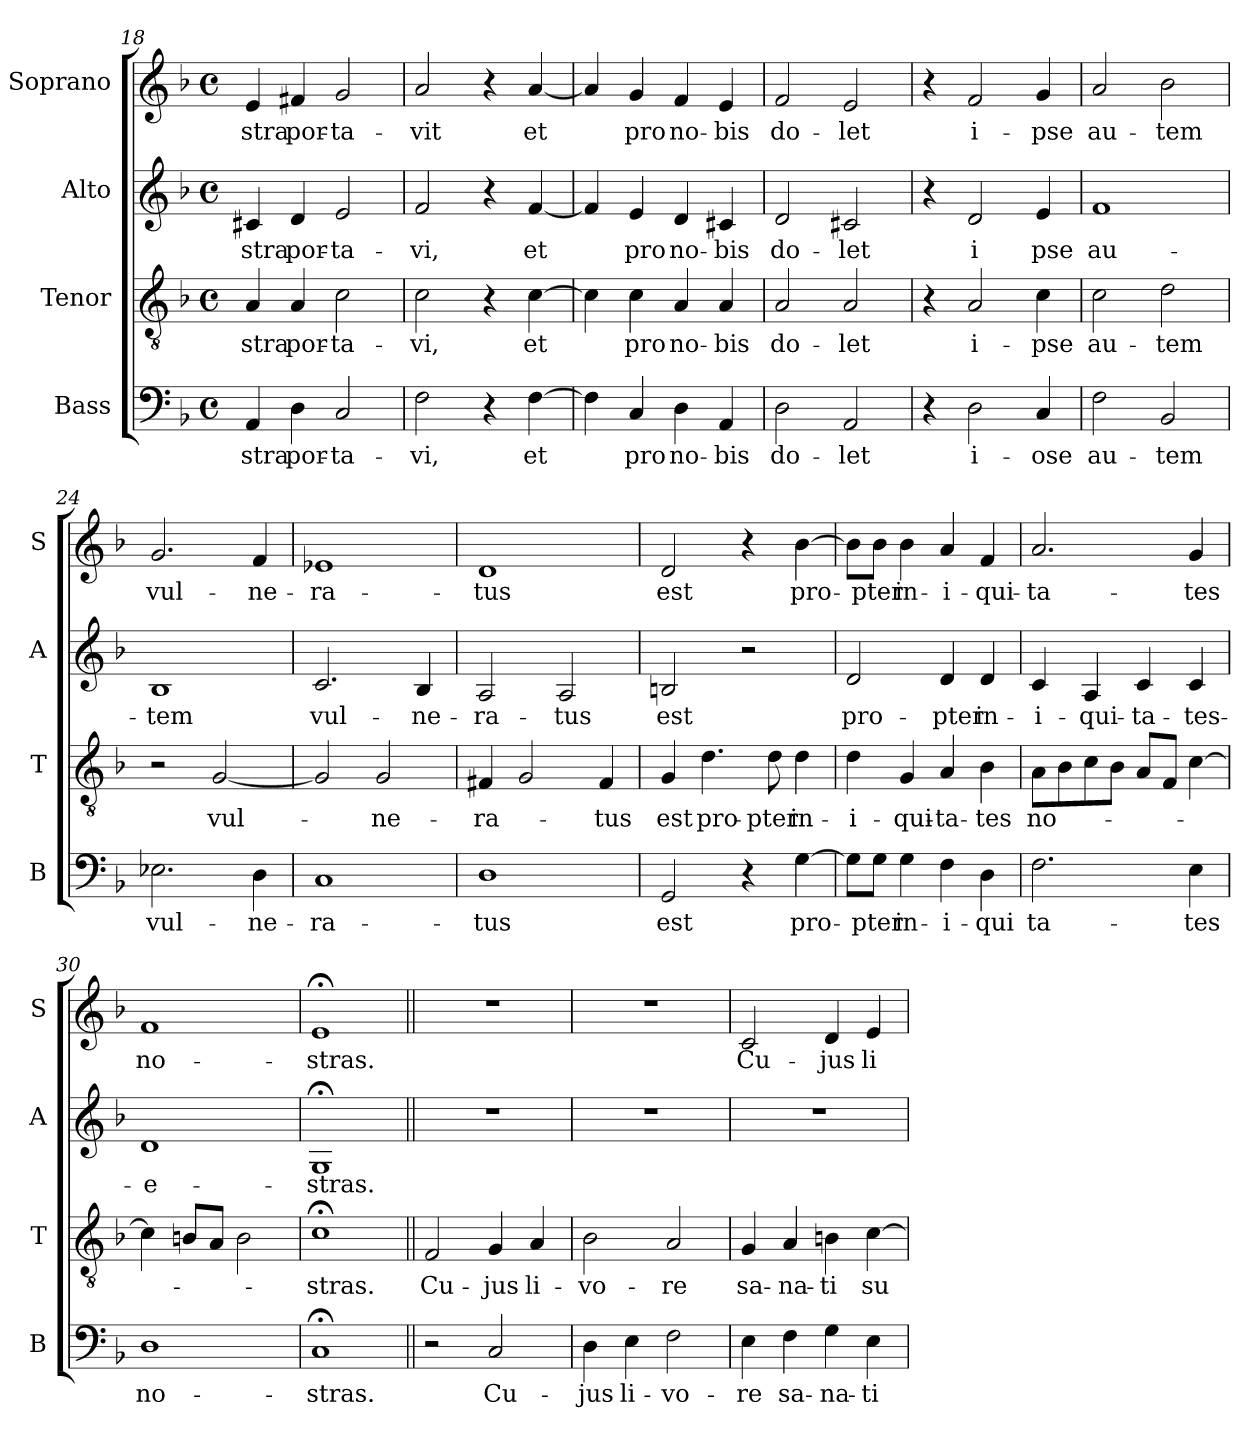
**kern	**text	**kern	**text	**kern	**text	**kern	**text
*part4	*part4	*part3	*part3	*part2	*part2	*part1	*part1
*staff4	*staff4	*staff3	*staff3	*staff2	*staff2	*staff1	*staff1
*I"Bass	*	*I"Tenor	*	*I"Alto	*	*I"Soprano	*
*I'B	*	*I'T	*	*I'A	*	*I'S	*
!!LO:PB:g=z
*clefF4	*	*clefGv2	*	*clefG2	*	*clefG2	*
*k[b-]	*	*k[b-]	*	*k[b-]	*	*k[b-]	*
*F:	*	*F:	*	*F:	*	*F:	*
*M4/4	*	*M4/4	*	*M4/4	*	*M4/4	*
*met(c)	*	*met(c)	*	*met(c)	*	*met(c)	*
=18	=18	=18	=18	=18	=18	=18	=18
!	!LO:LY:b	!	!LO:LY:b	!	!LO:LY:b	!	!LO:LY:b
4AA/	-stra	4A/	-stra	4c#X/	-stra	4e/	-stra
!	!LO:LY:b	!	!LO:LY:b	!	!LO:LY:b	!	!LO:LY:b
4D\	por-	4A/	por-	4d/	por-	4f#X/	por-
!	!LO:LY:b	!	!LO:LY:b	!	!LO:LY:b	!	!LO:LY:b
2C/	-ta-	2c\	-ta-	2e/	-ta-	2g/	-ta-
=19	=19	=19	=19	=19	=19	=19	=19
!	!LO:LY:b	!	!LO:LY:b	!	!LO:LY:b	!	!LO:LY:b
2F\	-vi,	2c\	-vi,	2f/	-vi,	2a/	-vit
4r	.	4r	.	4r	.	4r	.
!	!LO:LY:b	!	!LO:LY:b	!	!LO:LY:b	!	!LO:LY:b
[4F\	et	[4c\	et	[4f/	et	[4a/	et
=20	=20	=20	=20	=20	=20	=20	=20
4F\]	.	4c\]	.	4f/]	.	4a/]	.
!	!LO:LY:b	!	!LO:LY:b	!	!LO:LY:b	!	!LO:LY:b
4C/	pro	4c\	pro	4e/	pro	4g/	pro
!	!LO:LY:b	!	!LO:LY:b	!	!LO:LY:b	!	!LO:LY:b
4D\	no-	4A/	no-	4d/	no-	4f/	no-
!	!LO:LY:b	!	!LO:LY:b	!	!LO:LY:b	!	!LO:LY:b
4AA/	-bis	4A/	-bis	4c#X/	-bis	4e/	-bis
=21	=21	=21	=21	=21	=21	=21	=21
!	!LO:LY:b	!	!LO:LY:b	!	!LO:LY:b	!	!LO:LY:b
2D\	do-	2A/	do-	2d/	do-	2f/	do-
!	!LO:LY:b	!	!LO:LY:b	!	!LO:LY:b	!	!LO:LY:b
2AA/	-let	2A/	-let	2c#X/	-let	2e/	-let
=22	=22	=22	=22	=22	=22	=22	=22
4r	.	4r	.	4r	.	4r	.
!	!LO:LY:b	!	!LO:LY:b	!	!LO:LY:b	!	!LO:LY:b
2D\	i-	2A/	i-	2d/	i	2f/	i-
!	!LO:LY:b	!	!LO:LY:b	!	!LO:LY:b	!	!LO:LY:b
4C/	-ose	4c\	-pse	4e/	pse	4g/	-pse
=23	=23	=23	=23	=23	=23	=23	=23
!	!LO:LY:b	!	!LO:LY:b	!	!LO:LY:b	!	!LO:LY:b
2F\	au-	2c\	au-	1f	au-	2a/	au-
!	!LO:LY:b	!	!LO:LY:b	!	!	!	!LO:LY:b
2BB-/	-tem	2d\	-tem	.	.	2b-\	-tem
!!LO:LB:g=z
=24	=24	=24	=24	=24	=24	=24	=24
!	!LO:LY:b	!	!	!	!LO:LY:b	!	!LO:LY:b
2.E-X\	vul-	2r	.	1B-	-tem	2.g/	vul-
!	!	!	!LO:LY:b	!	!	!	!
.	.	[2G/	vul-	.	.	.	.
!	!LO:LY:b	!	!	!	!	!	!LO:LY:b
4D\	-ne-	.	.	.	.	4f/	-ne-
=25	=25	=25	=25	=25	=25	=25	=25
!	!LO:LY:b	!	!	!	!LO:LY:b	!	!LO:LY:b
1C	-ra-	2G/]	.	2.c/	vul-	1e-X	-ra-
!	!	!	!LO:LY:b	!	!	!	!
.	.	2G/	-ne-	.	.	.	.
!	!	!	!	!	!LO:LY:b	!	!
.	.	.	.	4B-/	-ne-	.	.
=26	=26	=26	=26	=26	=26	=26	=26
!	!LO:LY:b	!	!LO:LY:b	!	!LO:LY:b	!	!LO:LY:b
1D	-tus	4F#X/	-ra-	2A/	-ra-	1d	-tus
.	.	2G/	.	.	.	.	.
!	!	!	!	!	!LO:LY:b	!	!
.	.	.	.	2A/	-tus	.	.
!	!	!	!LO:LY:b	!	!	!	!
.	.	4F#/	-tus	.	.	.	.
=27	=27	=27	=27	=27	=27	=27	=27
!	!LO:LY:b	!	!LO:LY:b	!	!LO:LY:b	!	!LO:LY:b
2GG/	est	4G/	est	2Bn/	est	2d/	est
!	!	!	!LO:LY:b	!	!	!	!
.	.	4.d\	pro-	.	.	.	.
4r	.	.	.	2r	.	4r	.
!	!	!	!LO:LY:b	!	!	!	!
.	.	8d\	-pter	.	.	.	.
!	!LO:LY:b	!	!LO:LY:b	!	!	!	!LO:LY:b
[4G\	pro-	4d\	in-	.	.	[4b-\	pro-
=28	=28	=28	=28	=28	=28	=28	=28
!	!	!	!LO:LY:b	!	!LO:LY:b	!	!
8G\L]	.	4d\	-i-	2d/	pro-	8b-\L]	.
!	!LO:LY:b	!	!	!	!	!	!LO:LY:b
8G\J	-pter	.	.	.	.	8b-\J	-pter
!	!LO:LY:b	!	!LO:LY:b	!	!	!	!LO:LY:b
4G\	in-	4G/	-qui-	.	.	4b-\	in-
!	!LO:LY:b	!	!LO:LY:b	!	!LO:LY:b	!	!LO:LY:b
4F\	-i-	4A/	-ta-	4d/	-pter	4a/	-i-
!	!LO:LY:b	!	!LO:LY:b	!	!LO:LY:b	!	!LO:LY:b
4D\	-qui	4B-\	-tes	4d/	in-	4f/	-qui-
!!LO:LB:g=z
=29	=29	=29	=29	=29	=29	=29	=29
!	!LO:LY:b	!	!LO:LY:b	!	!LO:LY:b	!	!LO:LY:b
2.F\	ta-	8A\L	no-	4c/	-i-	2.a/	-ta-
.	.	8B-\	.	.	.	.	.
!	!	!	!	!	!LO:LY:b	!	!
.	.	8c\	.	4A/	-qui-	.	.
.	.	8B-\J	.	.	.	.	.
!	!	!	!	!	!LO:LY:b	!	!
.	.	8A/L	.	4c/	-ta-	.	.
.	.	8F/J	.	.	.	.	.
!	!LO:LY:b	!	!	!	!LO:LY:b	!	!LO:LY:b
4E\	-tes	[4c\	.	4c/	-tes-	4g/	-tes
=30	=30	=30	=30	=30	=30	=30	=30
!	!LO:LY:b	!	!	!	!LO:LY:b	!	!LO:LY:b
1D	no-	4c\]	.	1d	-e-	1f	no-
.	.	8Bn/L	.	.	.	.	.
.	.	8A/J	.	.	.	.	.
.	.	2B\	.	.	.	.	.
=31	=31	=31	=31	=31	=31	=31	=31
!	!LO:LY:b	!	!LO:LY:b	!	!LO:LY:b	!	!LO:LY:b
1C;<	-stras.	1c;<	-stras.	1G;<	-stras.	1e;<	-stras.
=32||	=32||	=32||	=32||	=32||	=32||	=32||	=32||
!	!	!	!LO:LY:b	!	!	!	!
2r	.	2F/	Cu-	1r	.	1r	.
!	!LO:LY:b	!	!LO:LY:b	!	!	!	!
2C/	Cu-	4G/	-jus	.	.	.	.
!	!	!	!LO:LY:b	!	!	!	!
.	.	4A/	li-	.	.	.	.
=33	=33	=33	=33	=33	=33	=33	=33
!	!LO:LY:b	!	!LO:LY:b	!	!	!	!
4D\	-jus	2B-\	-vo-	1r	.	1r	.
!	!LO:LY:b	!	!	!	!	!	!
4E\	li-	.	.	.	.	.	.
!	!LO:LY:b	!	!LO:LY:b	!	!	!	!
2F\	-vo-	2A/	-re	.	.	.	.
=34	=34	=34	=34	=34	=34	=34	=34
!	!LO:LY:b	!	!LO:LY:b	!	!	!	!LO:LY:b
4E\	-re	4G/	sa-	1r	.	2c/	Cu-
!	!LO:LY:b	!	!LO:LY:b	!	!	!	!
4F\	sa-	4A/	-na-	.	.	.	.
!	!LO:LY:b	!	!LO:LY:b	!	!	!	!LO:LY:b
4G\	-na-	4Bn\	-ti	.	.	4d/	-jus
!	!LO:LY:b	!	!LO:LY:b	!	!	!	!LO:LY:b
4E\	-ti	[4c\	su-	.	.	4e/	li-
=	=	=	=	=	=	=	=
*-	*-	*-	*-	*-	*-	*-	*-
